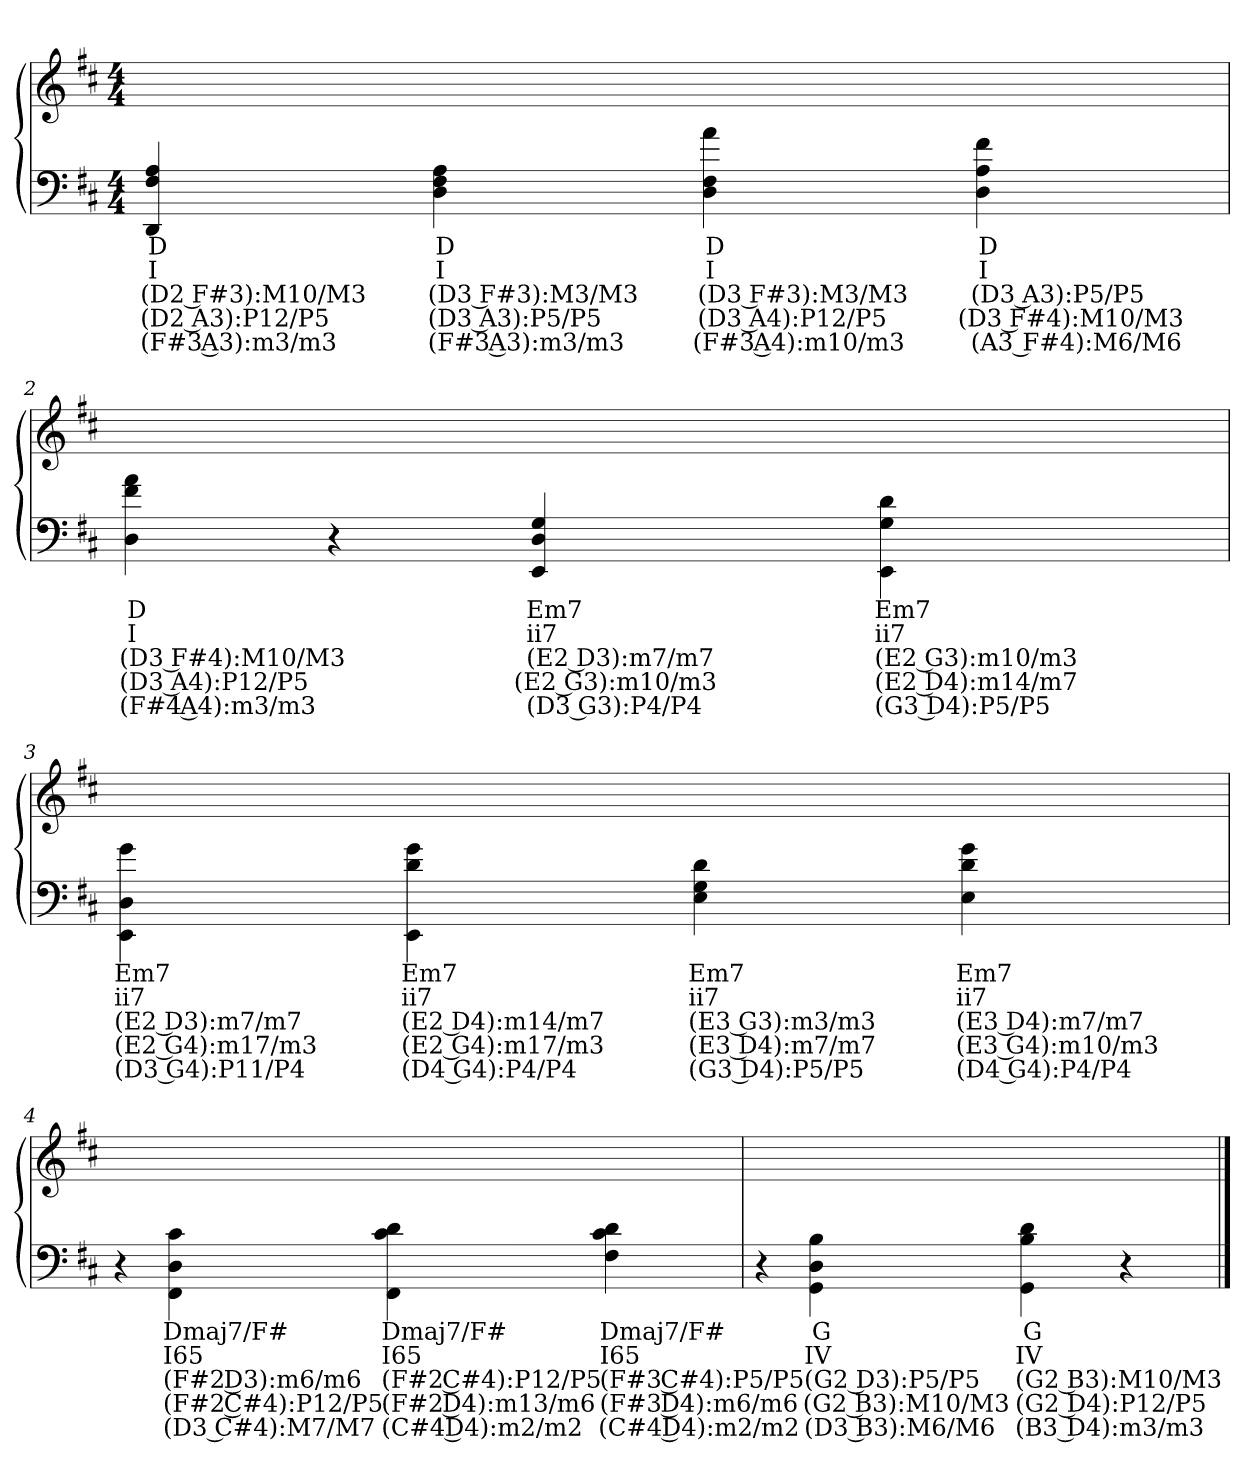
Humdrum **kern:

**kern	**text	**text	**text	**text	**text	**kern
*part2	*part2	*part2	*part2	*part2	*part2	*part1
*staff2	*staff2	*staff2	*staff2	*staff2	*staff2	*staff1
*clefF4	*	*	*	*	*	*clefG2
*k[f#c#]	*	*	*	*	*	*k[f#c#]
*D:	*	*	*	*	*	*D:
*M4/4	*	*	*	*	*	*M4/4
*MM60	*	*	*	*	*	*MM60
=1	=1	=1	=1	=1	=1	=1
4DD 4F# 4A	D	I	(D2 F#3):M10/M3	(D2 A3):P12/P5	(F#3 A3):m3/m3	1ryy
4D 4F# 4A	D	I	(D3 F#3):M3/M3	(D3 A3):P5/P5	(F#3 A3):m3/m3	.
4D 4F# 4a	D	I	(D3 F#3):M3/M3	(D3 A4):P12/P5	(F#3 A4):m10/m3	.
4D 4A 4f#	D	I	(D3 A3):P5/P5	(D3 F#4):M10/M3	(A3 F#4):M6/M6	.
=2	=2	=2	=2	=2	=2	=2
4D 4f# 4a	D	I	(D3 F#4):M10/M3	(D3 A4):P12/P5	(F#4 A4):m3/m3	1ryy
4r	.	.	.	.	.	.
4EE 4D 4G	Em7	ii7	(E2 D3):m7/m7	(E2 G3):m10/m3	(D3 G3):P4/P4	.
4EE 4G 4d	Em7	ii7	(E2 G3):m10/m3	(E2 D4):m14/m7	(G3 D4):P5/P5	.
=3	=3	=3	=3	=3	=3	=3
4EE 4D 4g	Em7	ii7	(E2 D3):m7/m7	(E2 G4):m17/m3	(D3 G4):P11/P4	1ryy
4EE 4d 4g	Em7	ii7	(E2 D4):m14/m7	(E2 G4):m17/m3	(D4 G4):P4/P4	.
4E 4G 4d	Em7	ii7	(E3 G3):m3/m3	(E3 D4):m7/m7	(G3 D4):P5/P5	.
4E 4d 4g	Em7	ii7	(E3 D4):m7/m7	(E3 G4):m10/m3	(D4 G4):P4/P4	.
=4	=4	=4	=4	=4	=4	=4
4r	.	.	.	.	.	1ryy
4FF# 4D 4c#	Dmaj7/F#	I65	(F#2 D3):m6/m6	(F#2 C#4):P12/P5	(D3 C#4):M7/M7	.
4FF# 4c# 4d	Dmaj7/F#	I65	(F#2 C#4):P12/P5	(F#2 D4):m13/m6	(C#4 D4):m2/m2	.
4F# 4c# 4d	Dmaj7/F#	I65	(F#3 C#4):P5/P5	(F#3 D4):m6/m6	(C#4 D4):m2/m2	.
=5	=5	=5	=5	=5	=5	=5
4r	.	.	.	.	.	1ryy
4GG 4D 4B	G	IV	(G2 D3):P5/P5	(G2 B3):M10/M3	(D3 B3):M6/M6	.
4GG 4B 4d	G	IV	(G2 B3):M10/M3	(G2 D4):P12/P5	(B3 D4):m3/m3	.
4r	.	.	.	.	.	.
==	==	==	==	==	==	==
*-	*-	*-	*-	*-	*-	*-
